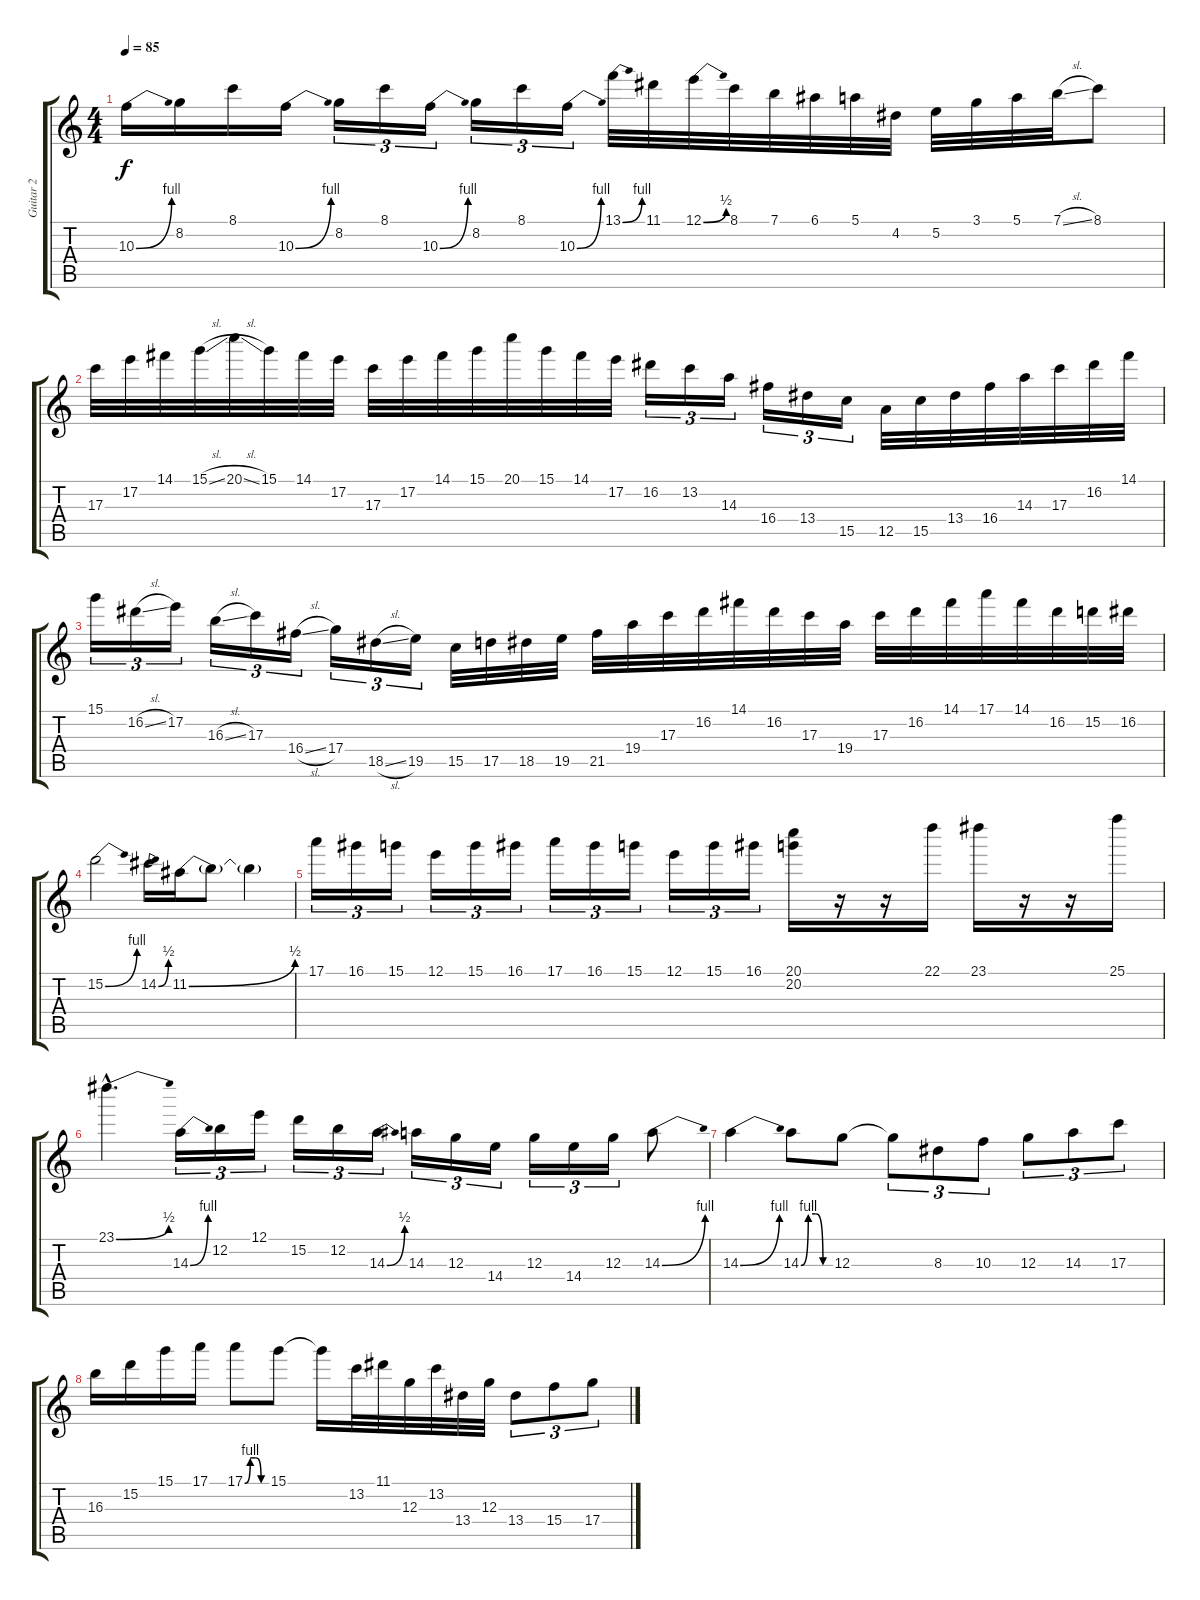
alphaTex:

\track ("Guitar 2" "Guitar 2") {instrument overdrivenguitar}
\staff {score tabs}
\tuning (E4 B3 G3 D3 A2 E2) {hide}
\ts (4 4)
\tempo 85
\clef g2
\ks c
10.3{be (bend 0 0 60 4)}.16{dy f} 8.2.16 8.1.16 10.3{be (bend 0 0 60 4)}.16 8.2.16{tu (3 2)} 8.1.16{tu (3 2)} 10.3{be (bend 0 0 60 4)}.16{tu (3 2)} 8.2.16{tu (3 2)} 8.1.16{tu (3 2)} 10.3{be (bend 0 0 60 4)}.16{tu (3 2)} 13.1{be (bend 0 0 60 4)}.32 11.1.32 12.1{be (bend 0 0 60 2)}.32 8.1.32 7.1.32 6.1.32 5.1.32 4.2.32 5.2.32 3.1.32 5.1.32 7.1{sl}.32 8.1.8 |
17.3.32 17.2.32 14.1.32 15.1{sl}.32 20.1{sl}.32 15.1.32 14.1.32 17.2.32 17.3.32 17.2.32 14.1.32 15.1.32 20.1.32 15.1.32 14.1.32 17.2.32 16.2.16{tu (3 2)} 13.2.16{tu (3 2)} 14.3.16{tu (3 2)} 16.4.16{tu (3 2)} 13.4.16{tu (3 2)} 15.5.16{tu (3 2)} 12.5.32 15.5.32 13.4.32 16.4.32 14.3.32 17.3.32 16.2.32 14.1.32 |
15.1.16{tu (3 2)} 16.2{sl}.16{tu (3 2)} 17.2.16{tu (3 2)} 16.3{sl}.16{tu (3 2)} 17.3.16{tu (3 2)} 16.4{sl}.16{tu (3 2)} 17.4.16{tu (3 2)} 18.5{sl}.16{tu (3 2)} 19.5.16{tu (3 2)} 15.5.32 17.5.32 18.5.32 19.5.32 21.5.32 19.4.32 17.3.32 16.2.32 14.1.32 16.2.32 17.3.32 19.4.32 17.3.32 16.2.32 14.1.32 17.1.32 14.1.32 16.2.32 15.2.32 16.2.32 |
15.2{be (bend 0 0 60 4)}.2 14.2{be (bend 0 0 60 2)}.16 11.2{be (bend 0 0 60 2)}.16 11.2{t}.8 11.2{t}.4 |
17.1.16{tu (3 2)} 16.1.16{tu (3 2)} 15.1.16{tu (3 2)} 12.1.16{tu (3 2)} 15.1.16{tu (3 2)} 16.1.16{tu (3 2)} 17.1.16{tu (3 2)} 16.1.16{tu (3 2)} 15.1.16{tu (3 2)} 12.1.16{tu (3 2)} 15.1.16{tu (3 2)} 16.1.16{tu (3 2)} (20.1 20.2).16 r.16 r.16 22.1.16 23.1.16 r.16 r.16 25.1.16 |
23.1{be (bend 0 0 60 2) hac}.4{d} 14.3{be (bend 0 0 60 4)}.16{tu (3 2)} 12.2.16{tu (3 2)} 12.1.16{tu (3 2)} 15.2.16{tu (3 2)} 12.2.16{tu (3 2)} 14.3{be (bend 0 0 60 2)}.16{tu (3 2)} 14.3.16{tu (3 2)} 12.3.16{tu (3 2)} 14.4.16{tu (3 2)} 12.3.16{tu (3 2)} 14.4.16{tu (3 2)} 12.3.16{tu (3 2)} 14.3{be (bend 0 0 60 4)}.8 |
14.3{be (bend 0 0 60 4)}.4 14.3{be (custom 0 0 15 4 30 4 45 0 60 0)}.8 12.3.8 12.3{t}.8{tu (3 2)} 8.3.8{tu (3 2)} 10.3.8{tu (3 2)} 12.3.8{tu (3 2)} 14.3.8{tu (3 2)} 17.3.8{tu (3 2)} |
16.3.16 15.2.16 15.1.16 17.1.16 17.1{be (custom 0 0 15 4 30 4 45 0 60 0)}.8 15.1.8 15.1{t}.16 13.2.32 11.1.32 12.3.32 13.2.32 13.4.32 12.3.32 13.4.8{tu (3 2)} 15.4.8{tu (3 2)} 17.4.8{tu (3 2)}
